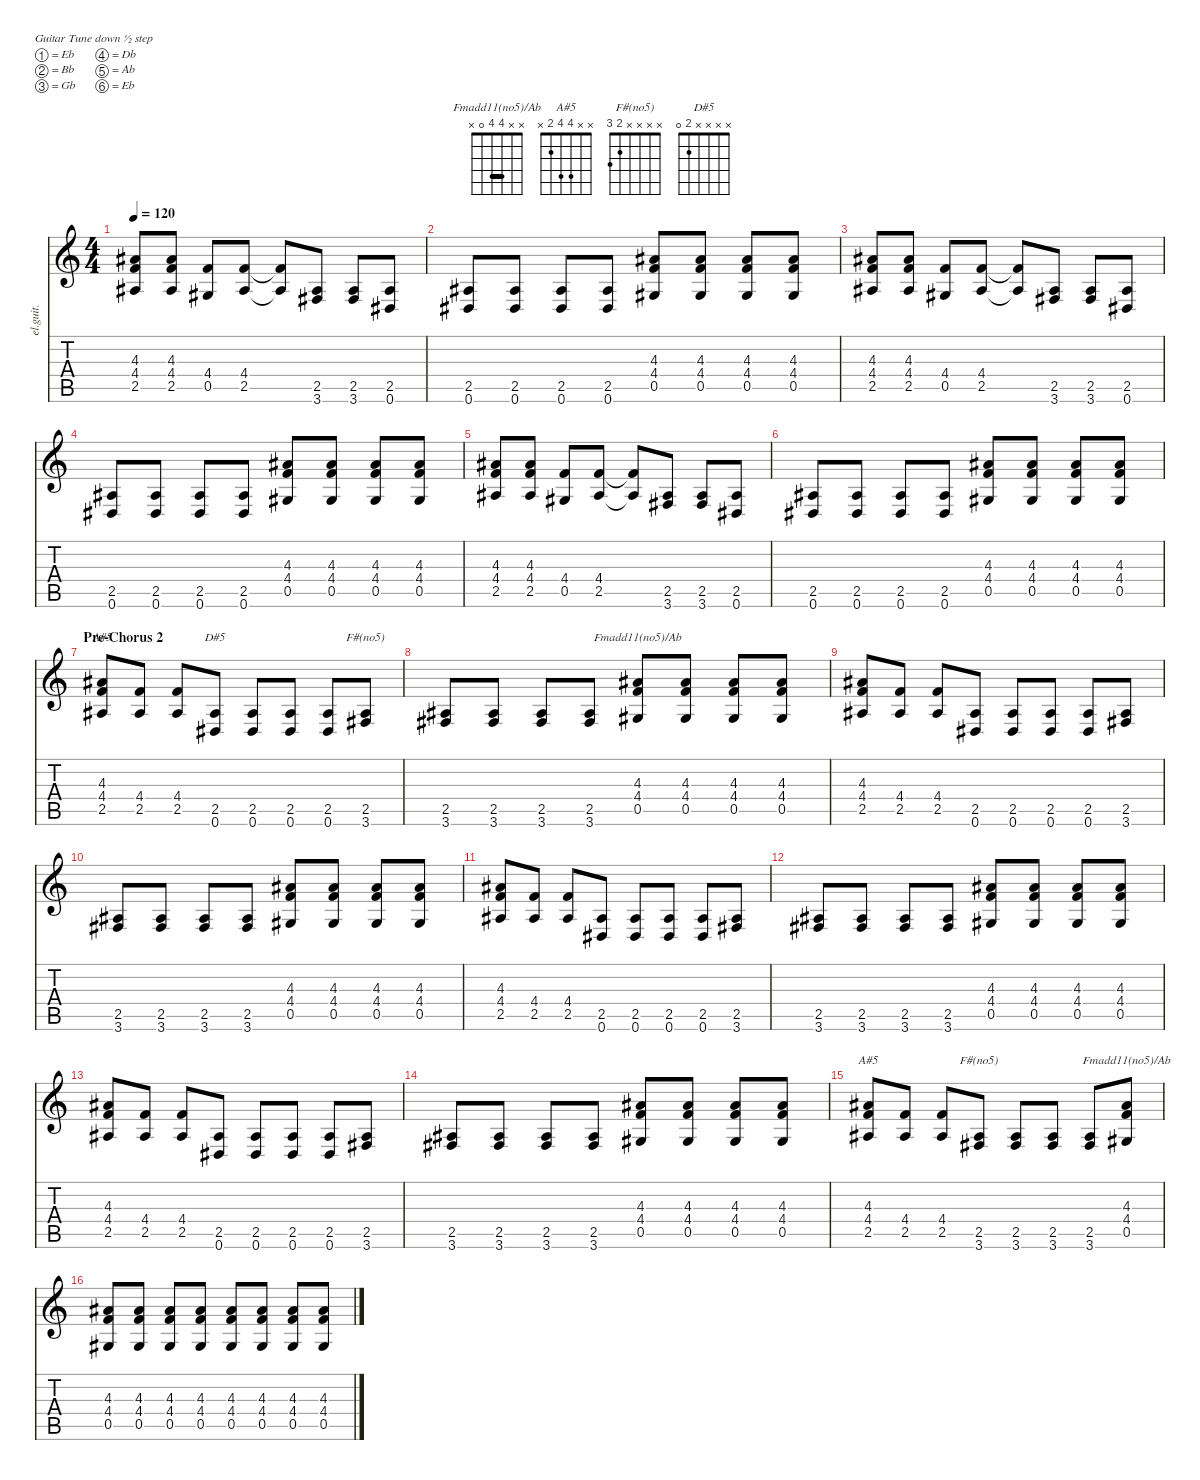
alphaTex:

\defaultSystemsLayout 4
\hideDynamics
\bracketExtendMode nobrackets
\otherSystemsTrackNameOrientation horizontal
\track ("Billy Corgan (Clean Rhythm)" "el.guit.") {instrument electricguitarclean}
\staff {score tabs}
\tuning (Eb4 Bb3 Gb3 Db3 Ab2 Eb2)
\chord ("Fmadd11(no5)/Ab" x x 4 4 0 x) {barre 4}
\chord ("A#5" x x 4 4 2 x)
\chord ("F#(no5)" x x x x 2 3)
\chord ("D#5" x x x x 2 0)
\ts (4 4)
\tempo 120
\clef g2
\ks c
(4.3{acc #} 4.4 2.5{acc #}).8{dy mf beam Up} (4.3{acc #} 4.4 2.5{acc #}).8{beam Up} (4.4 0.5{acc #}).8{beam Up} (4.4 2.5{acc #}).8{beam Up} (4.4{t} 2.5{t acc #}).8{beam Up} (2.5{acc #} 3.6{acc #}).8{beam Up} (2.5{acc #} 3.6{acc #}).8{beam Up} (2.5{acc #} 0.6{acc #}).8{beam Up} |
(2.5{acc #} 0.6{acc #}).8{beam Up} (2.5{acc #} 0.6{acc #}).8{beam Up} (2.5{acc #} 0.6{acc #}).8{beam Up} (2.5{acc #} 0.6{acc #}).8{beam Up} (4.3{acc #} 4.4 0.5{acc #}).8{beam Up} (4.3{acc #} 4.4 0.5{acc #}).8{beam Up} (4.3{acc #} 4.4 0.5{acc #}).8{beam Up} (4.3{acc #} 4.4 0.5{acc #}).8{beam Up} |
(4.3{acc #} 4.4 2.5{acc #}).8{beam Up} (4.3{acc #} 4.4 2.5{acc #}).8{beam Up} (4.4 0.5{acc #}).8{beam Up} (4.4 2.5{acc #}).8{beam Up} (4.4{t} 2.5{t acc #}).8{beam Up} (2.5{acc #} 3.6{acc #}).8{beam Up} (2.5{acc #} 3.6{acc #}).8{beam Up} (2.5{acc #} 0.6{acc #}).8{beam Up} |
(2.5{acc #} 0.6{acc #}).8{beam Up} (2.5{acc #} 0.6{acc #}).8{beam Up} (2.5{acc #} 0.6{acc #}).8{beam Up} (2.5{acc #} 0.6{acc #}).8{beam Up} (4.3{acc #} 4.4 0.5{acc #}).8{beam Up} (4.3{acc #} 4.4 0.5{acc #}).8{beam Up} (4.3{acc #} 4.4 0.5{acc #}).8{beam Up} (4.3{acc #} 4.4 0.5{acc #}).8{beam Up} |
(4.3{acc #} 4.4 2.5{acc #}).8{beam Up} (4.3{acc #} 4.4 2.5{acc #}).8{beam Up} (4.4 0.5{acc #}).8{beam Up} (4.4 2.5{acc #}).8{beam Up} (4.4{t} 2.5{t acc #}).8{beam Up} (2.5{acc #} 3.6{acc #}).8{beam Up} (2.5{acc #} 3.6{acc #}).8{beam Up} (2.5{acc #} 0.6{acc #}).8{beam Up} |
(2.5{acc #} 0.6{acc #}).8{beam Up} (2.5{acc #} 0.6{acc #}).8{beam Up} (2.5{acc #} 0.6{acc #}).8{beam Up} (2.5{acc #} 0.6{acc #}).8{beam Up} (4.3{acc #} 4.4 0.5{acc #}).8{beam Up} (4.3{acc #} 4.4 0.5{acc #}).8{beam Up} (4.3{acc #} 4.4 0.5{acc #}).8{beam Up} (4.3{acc #} 4.4 0.5{acc #}).8{beam Up} |
\section ("" "Pre-Chorus 2")
(4.3{acc #} 4.4 2.5{acc #}).8{ch "A#5" beam Up} (4.4 2.5{acc #}).8{beam Up} (4.4 2.5{acc #}).8{beam Up} (2.5{acc #} 0.6{acc #}).8{ch "D#5" beam Up} (2.5{acc #} 0.6{acc #}).8{beam Up} (2.5{acc #} 0.6{acc #}).8{beam Up} (2.5{acc #} 0.6{acc #}).8{beam Up} (2.5{acc #} 3.6{acc #}).8{ch "F#(no5)" beam Up} |
(2.5{acc #} 3.6{acc #}).8{beam Up} (2.5{acc #} 3.6{acc #}).8{beam Up} (2.5{acc #} 3.6{acc #}).8{beam Up} (2.5{acc #} 3.6{acc #}).8{beam Up} (4.3{acc #} 4.4 0.5{acc #}).8{ch "Fmadd11(no5)/Ab" beam Up} (4.3{acc #} 4.4 0.5{acc #}).8{beam Up} (4.3{acc #} 4.4 0.5{acc #}).8{beam Up} (4.3{acc #} 4.4 0.5{acc #}).8{beam Up} |
(4.3{acc #} 4.4 2.5{acc #}).8{beam Up} (4.4 2.5{acc #}).8{beam Up} (4.4 2.5{acc #}).8{beam Up} (2.5{acc #} 0.6{acc #}).8{beam Up} (2.5{acc #} 0.6{acc #}).8{beam Up} (2.5{acc #} 0.6{acc #}).8{beam Up} (2.5{acc #} 0.6{acc #}).8{beam Up} (2.5{acc #} 3.6{acc #}).8{beam Up} |
(2.5{acc #} 3.6{acc #}).8{beam Up} (2.5{acc #} 3.6{acc #}).8{beam Up} (2.5{acc #} 3.6{acc #}).8{beam Up} (2.5{acc #} 3.6{acc #}).8{beam Up} (4.3{acc #} 4.4 0.5{acc #}).8{beam Up} (4.3{acc #} 4.4 0.5{acc #}).8{beam Up} (4.3{acc #} 4.4 0.5{acc #}).8{beam Up} (4.3{acc #} 4.4 0.5{acc #}).8{beam Up} |
(4.3{acc #} 4.4 2.5{acc #}).8{beam Up} (4.4 2.5{acc #}).8{beam Up} (4.4 2.5{acc #}).8{beam Up} (2.5{acc #} 0.6{acc #}).8{beam Up} (2.5{acc #} 0.6{acc #}).8{beam Up} (2.5{acc #} 0.6{acc #}).8{beam Up} (2.5{acc #} 0.6{acc #}).8{beam Up} (2.5{acc #} 3.6{acc #}).8{beam Up} |
(2.5{acc #} 3.6{acc #}).8{beam Up} (2.5{acc #} 3.6{acc #}).8{beam Up} (2.5{acc #} 3.6{acc #}).8{beam Up} (2.5{acc #} 3.6{acc #}).8{beam Up} (4.3{acc #} 4.4 0.5{acc #}).8{beam Up} (4.3{acc #} 4.4 0.5{acc #}).8{beam Up} (4.3{acc #} 4.4 0.5{acc #}).8{beam Up} (4.3{acc #} 4.4 0.5{acc #}).8{beam Up} |
(4.3{acc #} 4.4 2.5{acc #}).8{beam Up} (4.4 2.5{acc #}).8{beam Up} (4.4 2.5{acc #}).8{beam Up} (2.5{acc #} 0.6{acc #}).8{beam Up} (2.5{acc #} 0.6{acc #}).8{beam Up} (2.5{acc #} 0.6{acc #}).8{beam Up} (2.5{acc #} 0.6{acc #}).8{beam Up} (2.5{acc #} 3.6{acc #}).8{beam Up} |
(2.5{acc #} 3.6{acc #}).8{beam Up} (2.5{acc #} 3.6{acc #}).8{beam Up} (2.5{acc #} 3.6{acc #}).8{beam Up} (2.5{acc #} 3.6{acc #}).8{beam Up} (4.3{acc #} 4.4 0.5{acc #}).8{beam Up} (4.3{acc #} 4.4 0.5{acc #}).8{beam Up} (4.3{acc #} 4.4 0.5{acc #}).8{beam Up} (4.3{acc #} 4.4 0.5{acc #}).8{beam Up} |
(4.3{acc #} 4.4 2.5{acc #}).8{ch "A#5" beam Up} (4.4 2.5{acc #}).8{beam Up} (4.4 2.5{acc #}).8{beam Up} (2.5{acc #} 3.6{acc #}).8{ch "F#(no5)" beam Up} (2.5{acc #} 3.6{acc #}).8{beam Up} (2.5{acc #} 3.6{acc #}).8{beam Up} (2.5{acc #} 3.6{acc #}).8{beam Up} (4.3{acc #} 4.4 0.5{acc #}).8{ch "Fmadd11(no5)/Ab" beam Up} |
(4.3{acc #} 4.4 0.5{acc #}).8{instrument distortionguitar beam Up} (4.3{acc #} 4.4 0.5{acc #}).8{beam Up} (4.3{acc #} 4.4 0.5{acc #}).8{beam Up} (4.3{acc #} 4.4 0.5{acc #}).8{beam Up} (4.3{acc #} 4.4 0.5{acc #}).8{beam Up} (4.3{acc #} 4.4 0.5{acc #}).8{beam Up} (4.3{acc #} 4.4 0.5{acc #}).8{beam Up} (4.3{acc #} 4.4 0.5{acc #}).8{beam Up}
